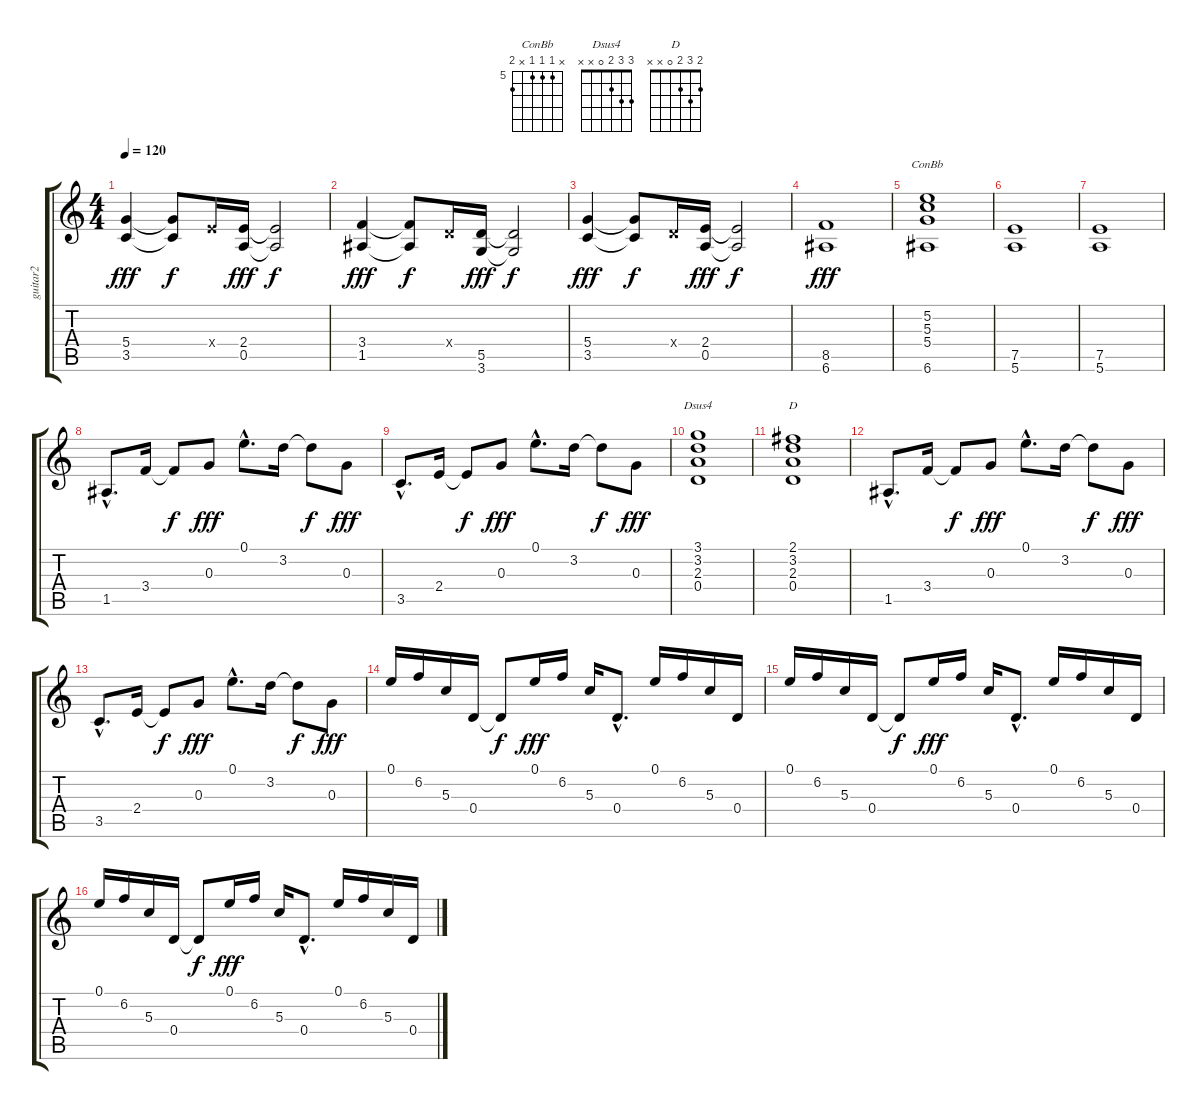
\track ("guitar2" "guitar2") {instrument distortionguitar}
\staff {score tabs}
\tuning (E4 B3 G3 D3 A2 E2) {hide}
\chord ("ConBb" x 5 5 5 x 6) {firstfret 5}
\chord ("Dsus4" 3 3 2 0 x x)
\chord ("D" 2 3 2 0 x x)
\ts (4 4)
\tempo 120
\clef g2
\ks c
(5.4 3.5).4{dy fff} (5.4{t} 3.5{t}).8{dy f} 2.4{x}.16 (2.4 0.5).16{dy fff} (2.4{t} 0.5{t}).2{dy f} |
(3.4 1.5).4{dy fff} (3.4{t} 1.5{t}).8{dy f} 0.4{x}.16 (5.5 3.6).16{dy fff} (5.5{t} 3.6{t}).2{dy f} |
(5.4 3.5).4{dy fff} (5.4{t} 3.5{t}).8{dy f} 0.4{x}.16 (2.4 0.5).16{dy fff} (2.4{t} 0.5{t}).2{dy f} |
(8.5 6.6).1{dy fff} |
(5.2 5.3 5.4 6.6).1{ch "ConBb"} |
(7.5 5.6).1 |
(7.5 5.6).1 |
1.5{hac}.8{d} 3.4.16 3.4{t}.8{dy f} 0.3.8{dy fff} 0.1{hac}.8{d} 3.2.16 3.2{t}.8{dy f} 0.3.8{dy fff} |
3.5{hac}.8{d} 2.4.16 2.4{t}.8{dy f} 0.3.8{dy fff} 0.1{hac}.8{d} 3.2.16 3.2{t}.8{dy f} 0.3.8{dy fff} |
(3.1 3.2 2.3 0.4).1{ch "Dsus4"} |
(2.1 3.2 2.3 0.4).1{ch "D"} |
1.5{hac}.8{d} 3.4.16 3.4{t}.8{dy f} 0.3.8{dy fff} 0.1{hac}.8{d} 3.2.16 3.2{t}.8{dy f} 0.3.8{dy fff} |
3.5{hac}.8{d} 2.4.16 2.4{t}.8{dy f} 0.3.8{dy fff} 0.1{hac}.8{d} 3.2.16 3.2{t}.8{dy f} 0.3.8{dy fff} |
0.1.16 6.2.16 5.3.16 0.4.16 0.4{t}.8{dy f} 0.1.16{dy fff} 6.2.16 5.3.16 0.4{hac}.8{d} 0.1.16 6.2.16 5.3.16 0.4.16 |
0.1.16 6.2.16 5.3.16 0.4.16 0.4{t}.8{dy f} 0.1.16{dy fff} 6.2.16 5.3.16 0.4{hac}.8{d} 0.1.16 6.2.16 5.3.16 0.4.16 |
0.1.16 6.2.16 5.3.16 0.4.16 0.4{t}.8{dy f} 0.1.16{dy fff} 6.2.16 5.3.16 0.4{hac}.8{d} 0.1.16 6.2.16 5.3.16 0.4.16
